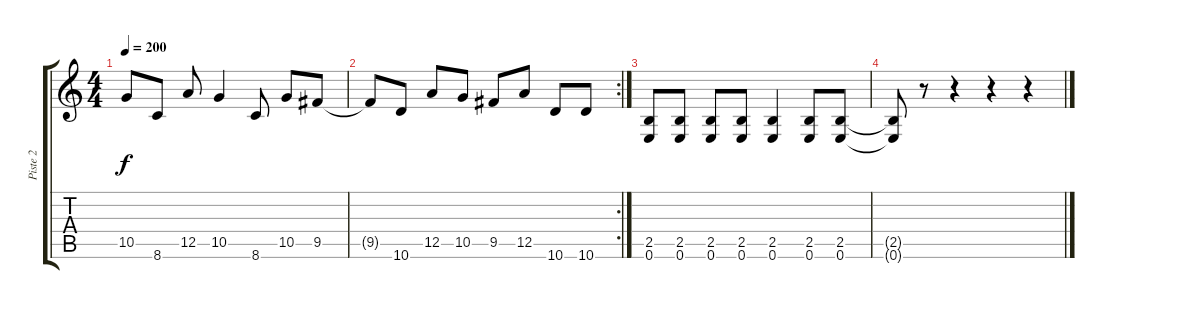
\track ("Piste 2" "Piste 2") {instrument distortionguitar}
\staff {score tabs}
\tuning (E4 B3 G3 D3 A2 E2) {hide}
\ts (4 4)
\tempo 200
\clef g2
\ks c
10.5.8{dy f} 8.6.8 12.5.8 10.5.4 8.6.8 10.5.8 9.5.8 |
\rc 2
9.5{t}.8 10.6.8 12.5.8 10.5.8 9.5.8 12.5.8 10.6.8 10.6.8 |
(2.5 0.6).8 (2.5 0.6).8 (2.5 0.6).8 (2.5 0.6).8 (2.5 0.6).4 (2.5 0.6).8 (2.5 0.6).8 |
(2.5{t} 0.6{t}).8 r.8 r.4 r.4 r.4
